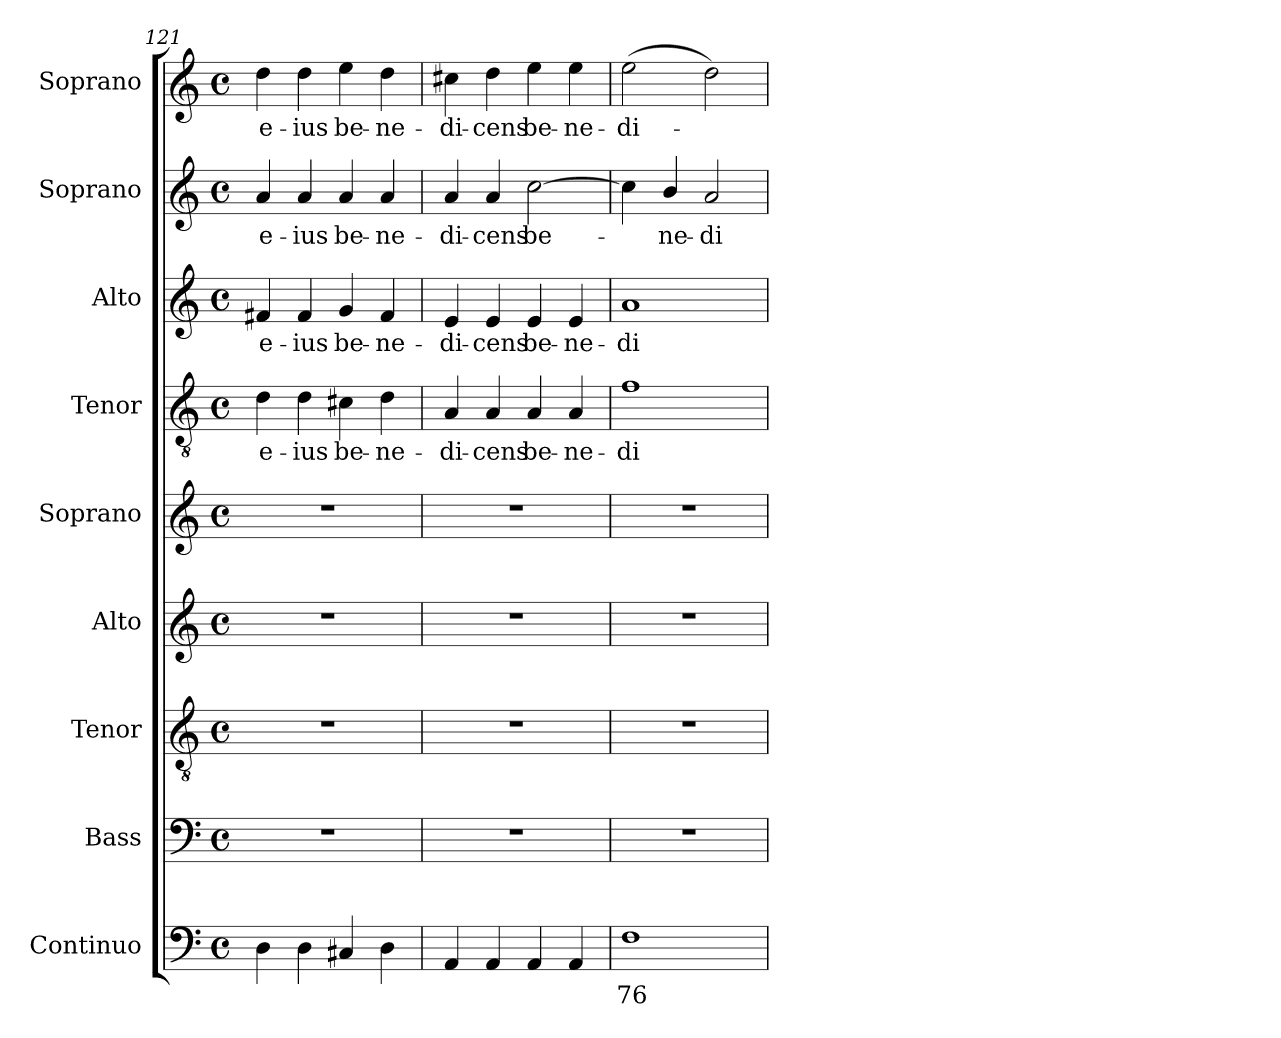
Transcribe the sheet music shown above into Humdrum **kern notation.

**kern	**text	**kern	**kern	**kern	**kern	**kern	**text	**kern	**text	**kern	**text	**kern	**text
*part9	*part9	*part8	*part7	*part6	*part5	*part4	*part4	*part3	*part3	*part2	*part2	*part1	*part1
*staff9	*staff9	*staff8	*staff7	*staff6	*staff5	*staff4	*staff4	*staff3	*staff3	*staff2	*staff2	*staff1	*staff1
*I"Continuo	*	*I"Bass	*I"Tenor	*I"Alto	*I"Soprano	*I"Tenor	*	*I"Alto	*	*I"Soprano	*	*I"Soprano	*
*I'Cont.	*	*I'B.	*I'T.	*I'A.	*I'S.	*I'T.	*	*I'A.	*	*I'S.	*	*I'S.	*
*clefF4	*	*clefF4	*clefGv2	*clefG2	*clefG2	*clefGv2	*	*clefG2	*	*clefG2	*	*clefG2	*
*	*	*	*ITrd7c12	*	*	*ITrd7c12	*	*	*	*	*	*	*
*k[]	*	*k[]	*k[]	*k[]	*k[]	*k[]	*	*k[]	*	*k[]	*	*k[]	*
*C:	*	*C:	*C:	*C:	*C:	*C:	*	*C:	*	*C:	*	*C:	*
*M4/4	*	*M4/4	*M4/4	*M4/4	*M4/4	*M4/4	*	*M4/4	*	*M4/4	*	*M4/4	*
*met(c)	*	*met(c)	*met(c)	*met(c)	*met(c)	*met(c)	*	*met(c)	*	*met(c)	*	*met(c)	*
=121	=121	=121	=121	=121	=121	=121	=121	=121	=121	=121	=121	=121	=121
!	!	!	!	!	!	!	!LO:LY:b:color=#000000	!	!	!	!	!	!
!	!	!	!	!	!	!	!	!	!LO:LY:b:color=#000000	!	!	!	!
!	!	!	!	!	!	!	!	!	!	!	!LO:LY:b:color=#000000	!	!
!	!	!	!	!	!	!	!	!	!	!	!	!	!LO:LY:b:color=#000000
4Di\	.	1r	1r	1r	1r	4Di\	e-	4f#Xi/	e-	4ai/	e-	4ddi\	e-
!	!	!	!	!	!	!	!LO:LY:b:color=#000000	!	!	!	!	!	!
!	!	!	!	!	!	!	!	!	!LO:LY:b:color=#000000	!	!	!	!
!	!	!	!	!	!	!	!	!	!	!	!LO:LY:b:color=#000000	!	!
!	!	!	!	!	!	!	!	!	!	!	!	!	!LO:LY:b:color=#000000
4Di\	.	.	.	.	.	4Di\	-ius	4f#i/	-ius	4ai/	-ius	4ddi\	-ius
!	!	!	!	!	!	!	!LO:LY:b:color=#000000	!	!	!	!	!	!
!	!	!	!	!	!	!	!	!	!LO:LY:b:color=#000000	!	!	!	!
!	!	!	!	!	!	!	!	!	!	!	!LO:LY:b:color=#000000	!	!
!	!	!	!	!	!	!	!	!	!	!	!	!	!LO:LY:b:color=#000000
4C#Xi/	.	.	.	.	.	4C#Xi\	be-	4gi/	be-	4ai/	be-	4eei\	be-
!	!	!	!	!	!	!	!LO:LY:b:color=#000000	!	!	!	!	!	!
!	!	!	!	!	!	!	!	!	!LO:LY:b:color=#000000	!	!	!	!
!	!	!	!	!	!	!	!	!	!	!	!LO:LY:b:color=#000000	!	!
!	!	!	!	!	!	!	!	!	!	!	!	!	!LO:LY:b:color=#000000
4Di\	.	.	.	.	.	4Di\	-ne-	4f#i/	-ne-	4ai/	-ne-	4ddi\	-ne-
=122	=122	=122	=122	=122	=122	=122	=122	=122	=122	=122	=122	=122	=122
!	!	!	!	!	!	!	!LO:LY:b:color=#000000	!	!	!	!	!	!
!	!	!	!	!	!	!	!	!	!LO:LY:b:color=#000000	!	!	!	!
!	!	!	!	!	!	!	!	!	!	!	!LO:LY:b:color=#000000	!	!
!	!	!	!	!	!	!	!	!	!	!	!	!	!LO:LY:b:color=#000000
4AAi/	.	1r	1r	1r	1r	4AAi/	-di-	4ei/	-di-	4ai/	-di-	4cc#i\	-di-
!	!	!	!	!	!	!	!LO:LY:b:color=#000000	!	!	!	!	!	!
!	!	!	!	!	!	!	!	!	!LO:LY:b:color=#000000	!	!	!	!
!	!	!	!	!	!	!	!	!	!	!	!LO:LY:b:color=#000000	!	!
!	!	!	!	!	!	!	!	!	!	!	!	!	!LO:LY:b:color=#000000
4AAi/	.	.	.	.	.	4AAi/	-cens	4ei/	-cens	4ai/	-cens	4ddi\	-cens
!	!	!	!	!	!	!	!LO:LY:b:color=#000000	!	!	!	!	!	!
!	!	!	!	!	!	!	!	!	!LO:LY:b:color=#000000	!	!	!	!
!	!	!	!	!	!	!	!	!	!	!	!LO:LY:b:color=#000000	!	!
!	!	!	!	!	!	!	!	!	!	!	!	!	!LO:LY:b:color=#000000
4AAi/	.	.	.	.	.	4AAi/	be-	4ei/	be-	[2cci\	be-	4eei\	be-
!	!	!	!	!	!	!	!LO:LY:b:color=#000000	!	!	!	!	!	!
!	!	!	!	!	!	!	!	!	!LO:LY:b:color=#000000	!	!	!	!
!	!	!	!	!	!	!	!	!	!	!	!	!	!LO:LY:b:color=#000000
4AAi/	.	.	.	.	.	4AAi/	-ne-	4ei/	-ne-	.	.	4eei\	-ne-
=123	=123	=123	=123	=123	=123	=123	=123	=123	=123	=123	=123	=123	=123
!	!LO:LY:b:color=#000000	!	!	!	!	!	!	!	!	!	!	!	!
!	!	!	!	!	!	!	!LO:LY:b:color=#000000	!	!	!	!	!	!
!	!	!	!	!	!	!	!	!	!LO:LY:b:color=#000000	!	!	!	!
!	!	!	!	!	!	!	!	!	!	!	!	!	!LO:LY:b:color=#000000
1Fi	76	1r	1r	1r	1r	1Fi	-di-	1ai	-di-	4cci\]	.	(2eei\	-di-
!	!	!	!	!	!	!	!	!	!	!	!LO:LY:b:color=#000000	!	!
.	.	.	.	.	.	.	.	.	.	4bi/	-ne-	.	.
!	!	!	!	!	!	!	!	!	!	!	!LO:LY:b:color=#000000	!	!
.	.	.	.	.	.	.	.	.	.	2ai/	-di-	2ddi\)	.
=	=	=	=	=	=	=	=	=	=	=	=	=	=
*-	*-	*-	*-	*-	*-	*-	*-	*-	*-	*-	*-	*-	*-
